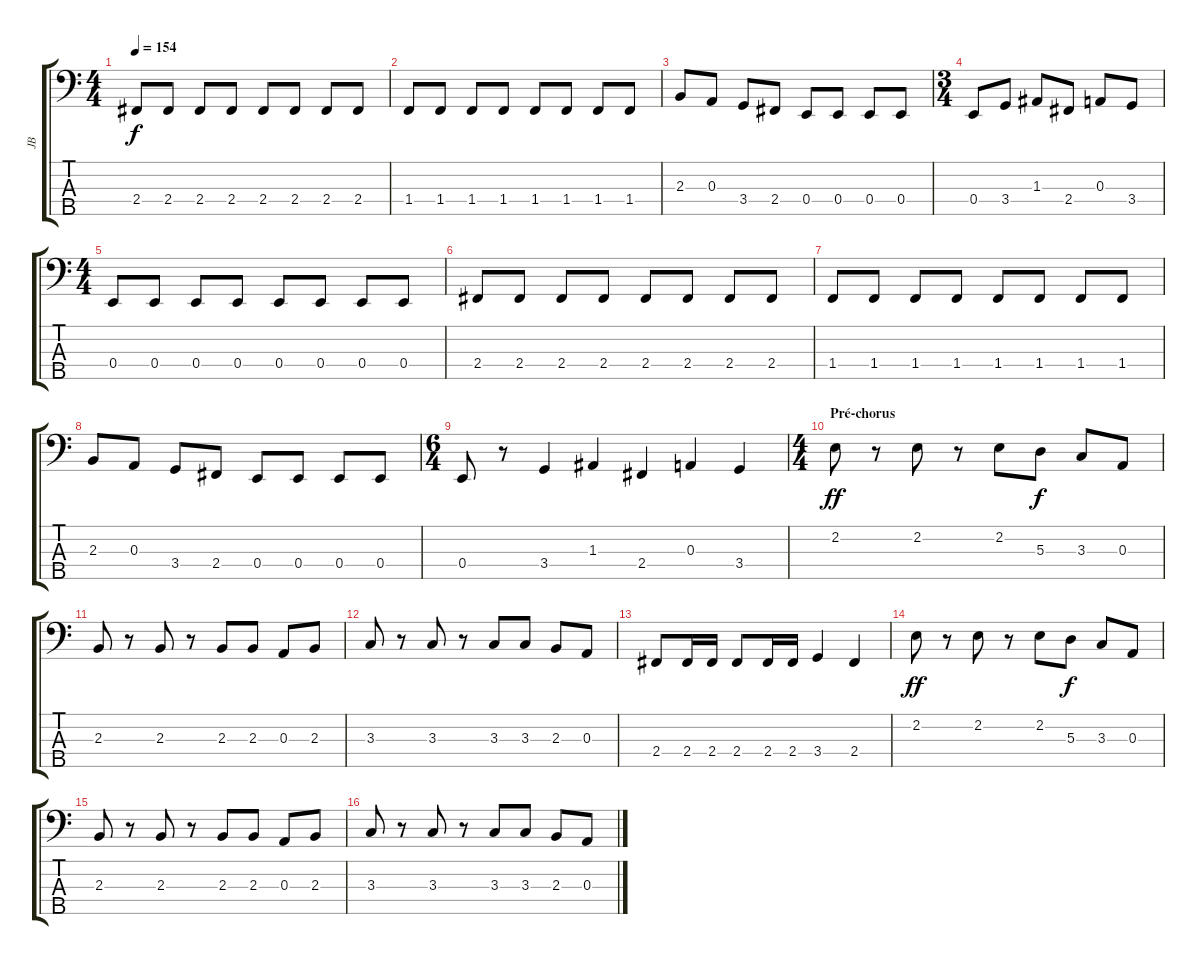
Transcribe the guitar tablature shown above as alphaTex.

\track ("JB" "JB") {instrument electricbassfinger}
\staff {score tabs}
\tuning (G2 D2 A1 E1 B0) {hide}
\ts (4 4)
\tempo 154
\clef f4
\ks c
2.4.8{dy f} 2.4.8 2.4.8 2.4.8 2.4.8 2.4.8 2.4.8 2.4.8 |
1.4.8 1.4.8 1.4.8 1.4.8 1.4.8 1.4.8 1.4.8 1.4.8 |
2.3.8 0.3.8 3.4.8 2.4.8 0.4.8 0.4.8 0.4.8 0.4.8 |
\ts (3 4)
0.4.8 3.4.8 1.3.8 2.4.8 0.3.8 3.4.8 |
\ts (4 4)
0.4.8 0.4.8 0.4.8 0.4.8 0.4.8 0.4.8 0.4.8 0.4.8 |
2.4.8 2.4.8 2.4.8 2.4.8 2.4.8 2.4.8 2.4.8 2.4.8 |
1.4.8 1.4.8 1.4.8 1.4.8 1.4.8 1.4.8 1.4.8 1.4.8 |
2.3.8 0.3.8 3.4.8 2.4.8 0.4.8 0.4.8 0.4.8 0.4.8 |
\ts (6 4)
0.4.8 r.8 3.4.4 1.3.4 2.4.4 0.3.4 3.4.4 |
\ts (4 4)
\section ("" "Pré-chorus")
2.2.8{dy ff} r.8 2.2.8 r.8 2.2.8 5.3.8{dy f} 3.3.8 0.3.8 |
2.3.8 r.8 2.3.8 r.8 2.3.8 2.3.8 0.3.8 2.3.8 |
3.3.8 r.8 3.3.8 r.8 3.3.8 3.3.8 2.3.8 0.3.8 |
2.4.8 2.4.16 2.4.16 2.4.8 2.4.16 2.4.16 3.4.4 2.4.4 |
2.2.8{dy ff} r.8 2.2.8 r.8 2.2.8 5.3.8{dy f} 3.3.8 0.3.8 |
2.3.8 r.8 2.3.8 r.8 2.3.8 2.3.8 0.3.8 2.3.8 |
3.3.8 r.8 3.3.8 r.8 3.3.8 3.3.8 2.3.8 0.3.8
